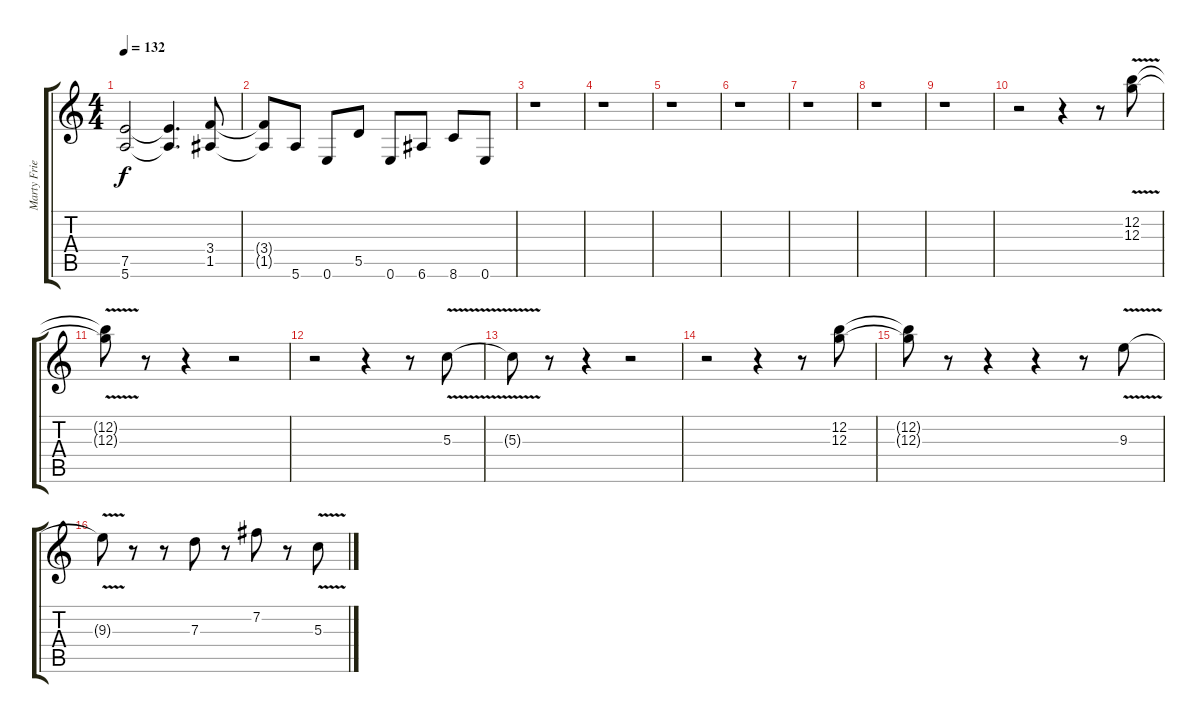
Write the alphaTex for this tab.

\track ("Marty Friedman (Gtr)" "Marty Frie") {instrument distortionguitar}
\staff {score tabs}
\tuning (E4 B3 G3 D3 A2 E2) {hide}
\ts (4 4)
\tempo 132
\clef g2
\ks c
(7.5 5.6).2{dy f} (7.5{t} 5.6{t}).4{d} (3.4 1.5).8 |
(3.4{t} 1.5{t}).8 5.6.8 0.6.8 5.5.8 0.6.8 6.6.8 8.6.8 0.6.8 |
r.1 |
r.1 |
r.1 |
r.1 |
r.1 |
r.1 |
r.1 |
r.2 r.4 r.8 (12.2{v} 12.3{v}).8 |
(12.2{t} 12.3{t}).8 r.8 r.4 r.2 |
r.2 r.4 r.8 5.3{v}.8 |
5.3{t}.8 r.8 r.4 r.2 |
r.2 r.4 r.8 (12.2 12.3).8 |
(12.2{t} 12.3{t}).8 r.8 r.4 r.4 r.8 9.3{v}.8 |
9.3{t}.8 r.8 r.8 7.3.8 r.8 7.2.8 r.8 5.3{v}.8
